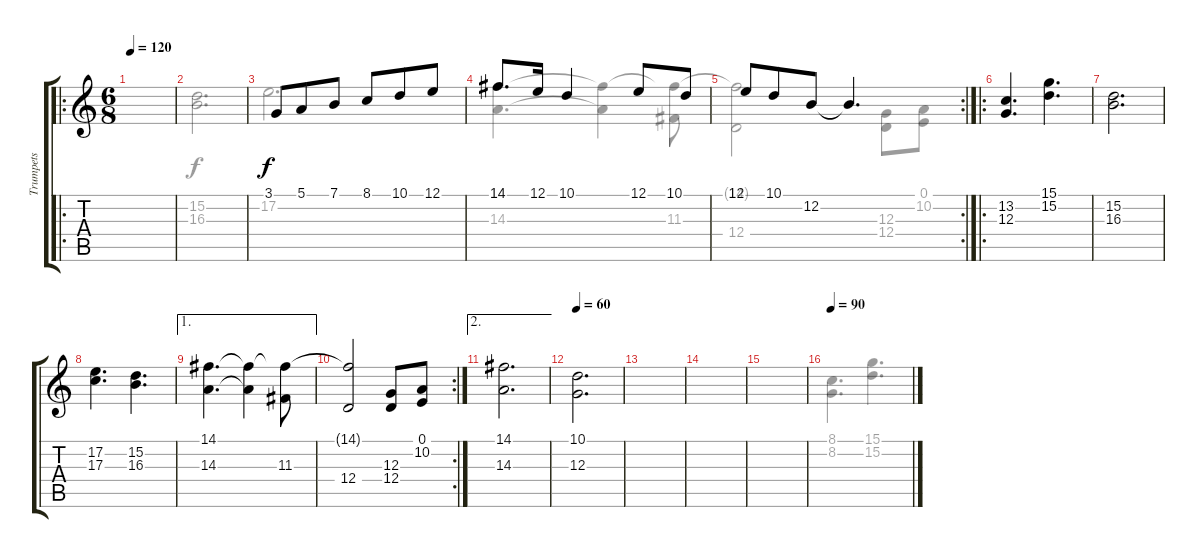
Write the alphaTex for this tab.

\track ("Trumpets" "Trumpets") {instrument trumpet}
\staff {score tabs}
\tuning (E4 B3 G3 D3 A2 E2) {hide}
\voice
\ro
\ts (6 8)
\tempo 120
\clef g2
\ks c
|
|
3.1.8 5.1.8 7.1.8 8.1.8 10.1.8 12.1.8 |
14.1.8{d} 12.1.16 10.1.4 12.1.8 10.1.8 |
\rc 2
12.1.8 10.1.8 12.2.8 12.2{t}.4{d} |
\ro
(13.2 12.3).4{d} (15.1 15.2).4{d} |
(15.2 16.3).2{d} |
(17.2 17.3).4{d} (15.2 16.3).4{d} |
\ae 1
(14.1 14.3).4{d} (14.1{t} 14.3{t}).4 (14.1{t} 11.3).8 |
\rc 2
(14.1{t} 12.4).2 (12.3 12.4).8 (0.1 10.2).8 |
\ae 2
(14.1 14.3).2{d} |
\tempo 60
(10.1 12.3).2{d} |
|
|
|
\tempo 90
\voice
\clef g2
\ottava regular
\simile none
\ks c
(8.1 8.2).4{d dy f} (15.1 15.2).4{d} |
(15.2 16.3).2{d} |
17.2.2{d} |
(14.1 14.3).4{d} (14.1{t} 14.3{t}).4 (14.1{t} 11.3).8 |
(14.1{t} 12.4).2 (12.3 12.4).8 (0.1 10.2).8 |
|
|
|
|
|
|
|
|
|
|
